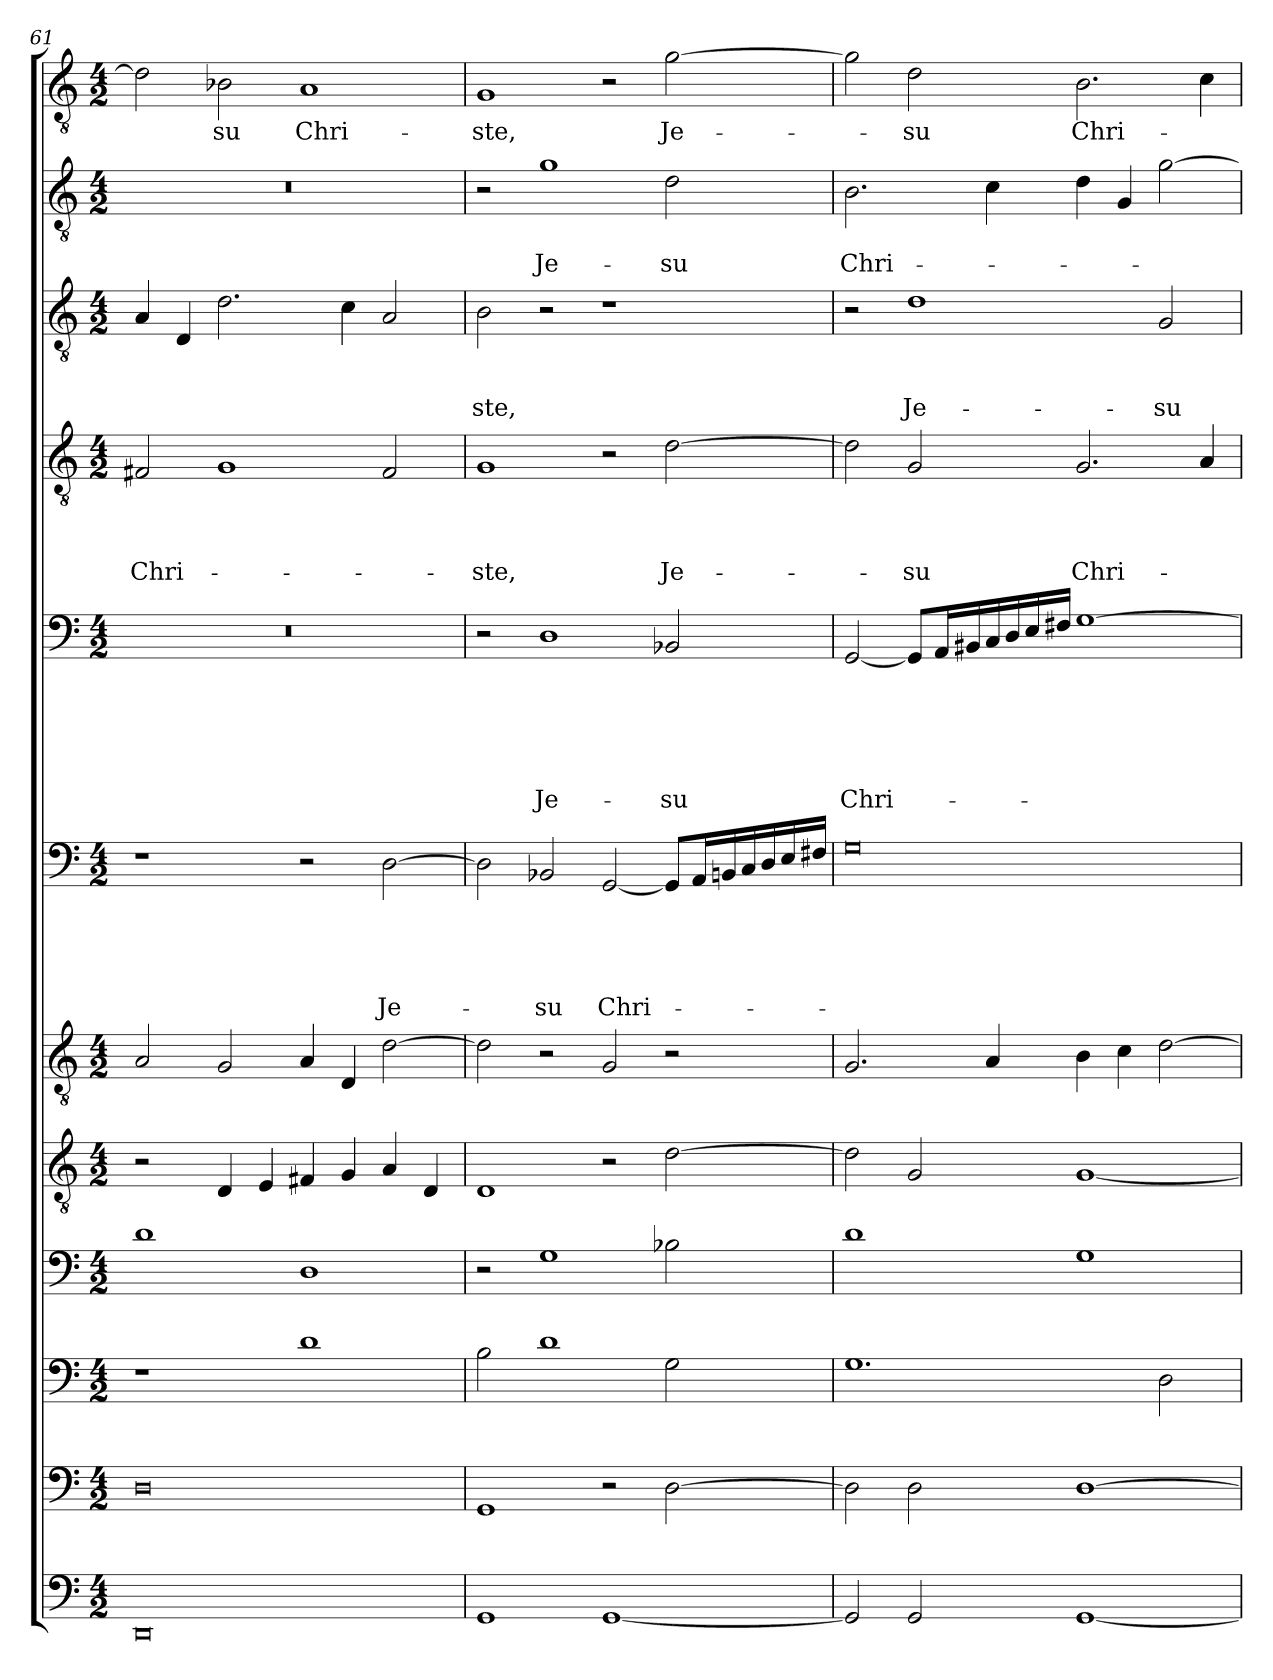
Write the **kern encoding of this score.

**kern	**kern	**kern	**kern	**kern	**kern	**kern	**text	**text	**text	**text	**text	**kern	**text	**text	**text	**text	**text	**text	**kern	**text	**text	**text	**text	**kern	**text	**text	**text	**kern	**text	**text	**kern	**text
*part12	*part11	*part10	*part9	*part8	*part7	*part6	*part6	*part6	*part6	*part6	*part6	*part5	*part5	*part5	*part5	*part5	*part5	*part5	*part4	*part4	*part4	*part4	*part4	*part3	*part3	*part3	*part3	*part2	*part2	*part2	*part1	*part1
*staff12	*staff11	*staff10	*staff9	*staff8	*staff7	*staff6	*staff6	*staff6	*staff6	*staff6	*staff6	*staff5	*staff5	*staff5	*staff5	*staff5	*staff5	*staff5	*staff4	*staff4	*staff4	*staff4	*staff4	*staff3	*staff3	*staff3	*staff3	*staff2	*staff2	*staff2	*staff1	*staff1
*clefF4	*clefF4	*clefF4	*clefF4	*clefGv2	*clefGv2	*clefF4	*	*	*	*	*	*clefF4	*	*	*	*	*	*	*clefGv2	*	*	*	*	*clefGv2	*	*	*	*clefGv2	*	*	*clefGv2	*
*k[]	*k[]	*k[]	*k[]	*k[]	*k[]	*k[]	*	*	*	*	*	*k[]	*	*	*	*	*	*	*k[]	*	*	*	*	*k[]	*	*	*	*k[]	*	*	*k[]	*
*C:	*C:	*C:	*C:	*C:	*C:	*C:	*	*	*	*	*	*C:	*	*	*	*	*	*	*C:	*	*	*	*	*C:	*	*	*	*C:	*	*	*C:	*
*M4/2	*M4/2	*M4/2	*M4/2	*M4/2	*M4/2	*M4/2	*	*	*	*	*	*M4/2	*	*	*	*	*	*	*M4/2	*	*	*	*	*M4/2	*	*	*	*M4/2	*	*	*M4/2	*
=61	=61	=61	=61	=61	=61	=61	=61	=61	=61	=61	=61	=61	=61	=61	=61	=61	=61	=61	=61	=61	=61	=61	=61	=61	=61	=61	=61	=61	=61	=61	=61	=61
!	!	!	!	!	!	!	!	!	!	!	!	!	!	!	!	!	!	!	!	!	!	!	!LO:LY:b	!	!	!	!	!	!	!	!	!
0DD	0D	1r	1d	2r	2A/	1r	.	.	.	.	.	0r	.	.	.	.	.	.	2F#X/	.	.	.	Chri-	4A/	.	.	.	0r	.	.	2d\]	.
.	.	.	.	.	.	.	.	.	.	.	.	.	.	.	.	.	.	.	.	.	.	.	.	4D/	.	.	.	.	.	.	.	.
!	!	!	!	!	!	!	!	!	!	!	!	!	!	!	!	!	!	!	!	!	!	!	!	!	!	!	!	!	!	!	!	!LO:LY:b
.	.	.	.	4D/	2G/	.	.	.	.	.	.	.	.	.	.	.	.	.	1G	.	.	.	.	2.d\	.	.	.	.	.	.	2B-X\	-su
.	.	.	.	4E/	.	.	.	.	.	.	.	.	.	.	.	.	.	.	.	.	.	.	.	.	.	.	.	.	.	.	.	.
!	!	!	!	!	!	!	!	!	!	!	!	!	!	!	!	!	!	!	!	!	!	!	!	!	!	!	!	!	!	!	!	!LO:LY:b
.	.	1d	1D	4F#X/	4A/	2r	.	.	.	.	.	.	.	.	.	.	.	.	.	.	.	.	.	.	.	.	.	.	.	.	1A	Chri-
.	.	.	.	4G/	4D/	.	.	.	.	.	.	.	.	.	.	.	.	.	.	.	.	.	.	4c\	.	.	.	.	.	.	.	.
!	!	!	!	!	!	!	!	!	!	!	!LO:LY:b	!	!	!	!	!	!	!	!	!	!	!	!	!	!	!	!	!	!	!	!	!
.	.	.	.	4A/	[2d\	[2D\	.	.	.	.	Je-	.	.	.	.	.	.	.	2F#/	.	.	.	.	2A/	.	.	.	.	.	.	.	.
.	.	.	.	4D/	.	.	.	.	.	.	.	.	.	.	.	.	.	.	.	.	.	.	.	.	.	.	.	.	.	.	.	.
=62	=62	=62	=62	=62	=62	=62	=62	=62	=62	=62	=62	=62	=62	=62	=62	=62	=62	=62	=62	=62	=62	=62	=62	=62	=62	=62	=62	=62	=62	=62	=62	=62
!	!	!	!	!	!	!	!	!	!	!	!	!	!	!	!	!	!	!	!	!	!	!	!LO:LY:b	!	!	!	!LO:LY:b	!	!	!	!	!LO:LY:b
1GG	1GG	2B\	2r	1D	2d\]	2D\]	.	.	.	.	.	2r	.	.	.	.	.	.	1G	.	.	.	-ste,	2B\	.	.	-ste,	2r	.	.	1G	-ste,
!	!	!	!	!	!	!	!	!	!	!	!LO:LY:b	!	!	!	!	!	!	!LO:LY:b	!	!	!	!	!	!	!	!	!	!	!	!LO:LY:b	!	!
.	.	1d	1G	.	2r	2BB-X/	.	.	.	.	-su	1D	.	.	.	.	.	Je-	.	.	.	.	.	2r	.	.	.	1g	.	Je-	.	.
!	!	!	!	!	!	!	!	!	!	!	!LO:LY:b	!	!	!	!	!	!	!	!	!	!	!	!	!	!	!	!	!	!	!	!	!
[1GG	2r	.	.	2r	2G/	[2GG/	.	.	.	.	Chri-	.	.	.	.	.	.	.	2r	.	.	.	.	1r	.	.	.	.	.	.	2r	.
!	!	!	!	!	!	!	!	!	!	!	!	!	!	!	!	!	!	!LO:LY:b	!	!	!	!	!LO:LY:b	!	!	!	!	!	!	!LO:LY:b	!	!LO:LY:b
.	[2D\	2G\	2B-X\	[2d\	2r	8GG/L]	.	.	.	.	.	2BB-X/	.	.	.	.	.	-su	[2d\	.	.	.	Je-	.	.	.	.	2d\	.	-su	[2g\	Je-
.	.	.	.	.	.	16AA/L	.	.	.	.	.	.	.	.	.	.	.	.	.	.	.	.	.	.	.	.	.	.	.	.	.	.
.	.	.	.	.	.	16BB/	.	.	.	.	.	.	.	.	.	.	.	.	.	.	.	.	.	.	.	.	.	.	.	.	.	.
.	.	.	.	.	.	16C/	.	.	.	.	.	.	.	.	.	.	.	.	.	.	.	.	.	.	.	.	.	.	.	.	.	.
.	.	.	.	.	.	16D/	.	.	.	.	.	.	.	.	.	.	.	.	.	.	.	.	.	.	.	.	.	.	.	.	.	.
.	.	.	.	.	.	16E/	.	.	.	.	.	.	.	.	.	.	.	.	.	.	.	.	.	.	.	.	.	.	.	.	.	.
.	.	.	.	.	.	16F#X/JJ	.	.	.	.	.	.	.	.	.	.	.	.	.	.	.	.	.	.	.	.	.	.	.	.	.	.
=63	=63	=63	=63	=63	=63	=63	=63	=63	=63	=63	=63	=63	=63	=63	=63	=63	=63	=63	=63	=63	=63	=63	=63	=63	=63	=63	=63	=63	=63	=63	=63	=63
!	!	!	!	!	!	!	!	!	!	!	!	!	!	!	!	!	!	!LO:LY:b	!	!	!	!	!	!	!	!	!	!	!	!LO:LY:b	!	!
2GG/]	2D\]	1.G	1d	2d\]	2.G/	0G	.	.	.	.	.	[2GG/	.	.	.	.	.	Chri-	2d\]	.	.	.	.	2r	.	.	.	2.B\	.	Chri-	2g\]	.
!	!	!	!	!	!	!	!	!	!	!	!	!	!	!	!	!	!	!	!	!	!	!	!LO:LY:b	!	!	!	!LO:LY:b	!	!	!	!	!LO:LY:b
2GG/	2D\	.	.	2G/	.	.	.	.	.	.	.	8GG/L]	.	.	.	.	.	.	2G/	.	.	.	-su	1d	.	.	Je-	.	.	.	2d\	-su
.	.	.	.	.	.	.	.	.	.	.	.	16AA/L	.	.	.	.	.	.	.	.	.	.	.	.	.	.	.	.	.	.	.	.
.	.	.	.	.	.	.	.	.	.	.	.	16BB#/	.	.	.	.	.	.	.	.	.	.	.	.	.	.	.	.	.	.	.	.
.	.	.	.	.	4A/	.	.	.	.	.	.	16C/	.	.	.	.	.	.	.	.	.	.	.	.	.	.	.	4c\	.	.	.	.
.	.	.	.	.	.	.	.	.	.	.	.	16D/	.	.	.	.	.	.	.	.	.	.	.	.	.	.	.	.	.	.	.	.
.	.	.	.	.	.	.	.	.	.	.	.	16E/	.	.	.	.	.	.	.	.	.	.	.	.	.	.	.	.	.	.	.	.
.	.	.	.	.	.	.	.	.	.	.	.	16F#X/JJ	.	.	.	.	.	.	.	.	.	.	.	.	.	.	.	.	.	.	.	.
!	!	!	!	!	!	!	!	!	!	!	!	!	!	!	!	!	!	!	!	!	!	!	!LO:LY:b	!	!	!	!	!	!	!	!	!LO:LY:b
[1GG	[1D	.	1G	[1G	4B\	.	.	.	.	.	.	[1G	.	.	.	.	.	.	2.G/	.	.	.	Chri-	.	.	.	.	4d\	.	.	2.B\	Chri-
.	.	.	.	.	4c\	.	.	.	.	.	.	.	.	.	.	.	.	.	.	.	.	.	.	.	.	.	.	4G/	.	.	.	.
!	!	!	!	!	!	!	!	!	!	!	!	!	!	!	!	!	!	!	!	!	!	!	!	!	!	!	!LO:LY:b	!	!	!	!	!
.	.	2D\	.	.	[2d\	.	.	.	.	.	.	.	.	.	.	.	.	.	.	.	.	.	.	2G/	.	.	-su	[2g\	.	.	.	.
.	.	.	.	.	.	.	.	.	.	.	.	.	.	.	.	.	.	.	4A/	.	.	.	.	.	.	.	.	.	.	.	4c\	.
=	=	=	=	=	=	=	=	=	=	=	=	=	=	=	=	=	=	=	=	=	=	=	=	=	=	=	=	=	=	=	=	=
*-	*-	*-	*-	*-	*-	*-	*-	*-	*-	*-	*-	*-	*-	*-	*-	*-	*-	*-	*-	*-	*-	*-	*-	*-	*-	*-	*-	*-	*-	*-	*-	*-
